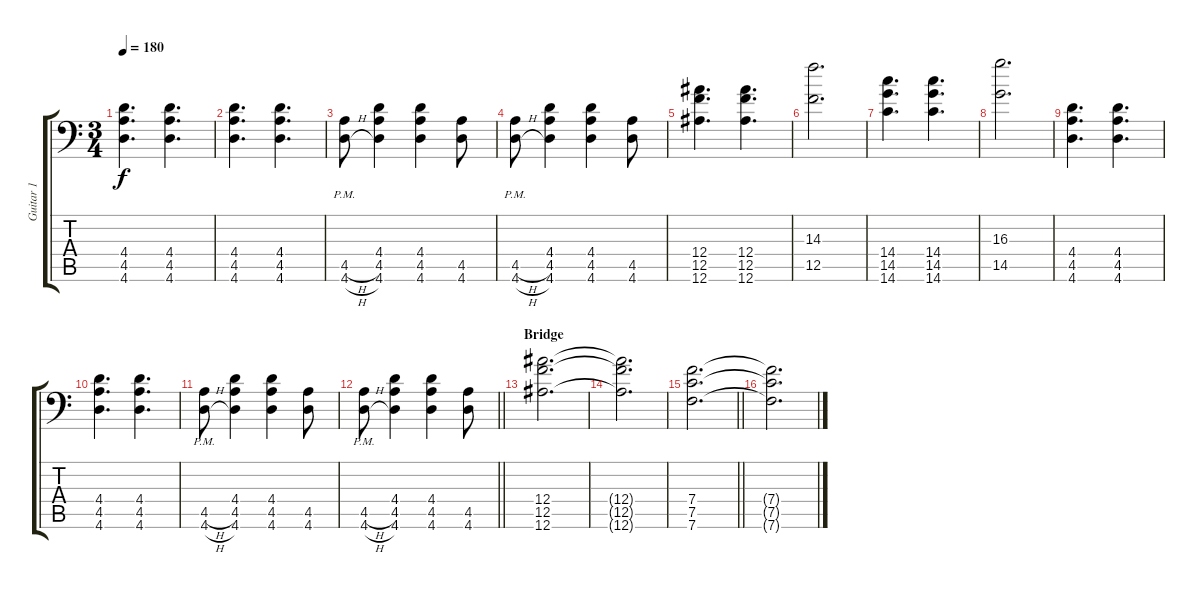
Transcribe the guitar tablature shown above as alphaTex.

\track ("Guitar 1" "Guitar 1") {instrument overdrivenguitar}
\staff {score tabs}
\tuning (C4 G3 Eb3 Bb2 F2 Bb1) {hide}
\ts (3 4)
\tempo 180
\clef f4
\ks c
(4.4 4.5 4.6).4{d dy f} (4.4 4.5 4.6).4{d} |
(4.4 4.5 4.6).4{d} (4.4 4.5 4.6).4{d} |
(4.5{h pm} 4.6{h pm}).8 (4.4 4.5 4.6).4 (4.4 4.5 4.6).4 (4.5 4.6).8 |
(4.5{h pm} 4.6{h pm}).8 (4.4 4.5 4.6).4 (4.4 4.5 4.6).4 (4.5 4.6).8 |
(12.4 12.5 12.6).4{d} (12.4 12.5 12.6).4{d} |
(14.3 12.5).2{d} |
(14.4 14.5 14.6).4{d} (14.4 14.5 14.6).4{d} |
(16.3 14.5).2{d} |
(4.4 4.5 4.6).4{d} (4.4 4.5 4.6).4{d} |
(4.4 4.5 4.6).4{d} (4.4 4.5 4.6).4{d} |
(4.5{h pm} 4.6{h pm}).8 (4.4 4.5 4.6).4 (4.4 4.5 4.6).4 (4.5 4.6).8 |
\barLineRight lightlight
(4.5{h pm} 4.6{h pm}).8 (4.4 4.5 4.6).4 (4.4 4.5 4.6).4 (4.5 4.6).8 |
\section ("" "Bridge")
(12.4 12.5 12.6).2{d} |
(12.4{t} 12.5{t} 12.6{t}).2{d} |
\barLineRight lightlight
(7.4 7.5 7.6).2{d} |
(7.4{t} 7.5{t} 7.6{t}).2{d}
